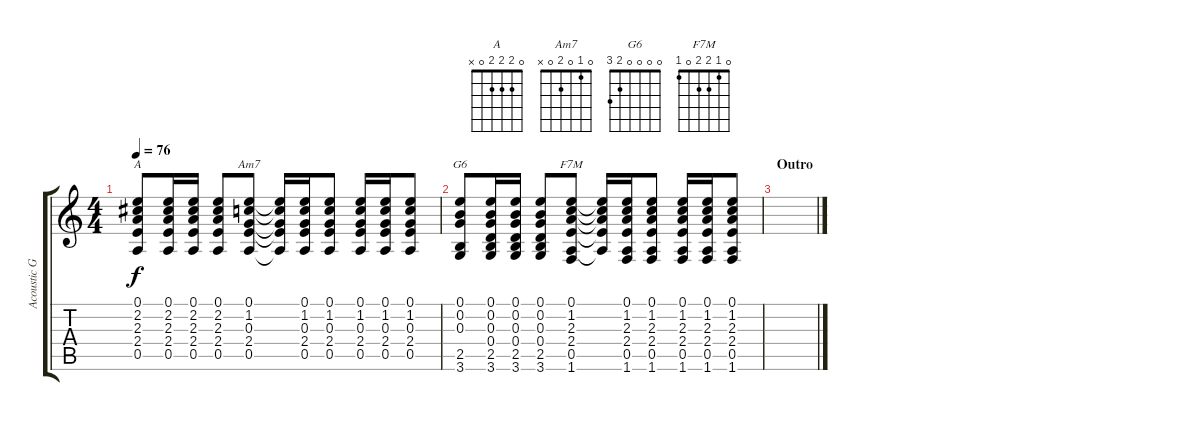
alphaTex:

\track ("Acoustic Guitar" "Acoustic G") {instrument acousticguitarsteel}
\staff {score tabs}
\tuning (E4 B3 G3 D3 A2 E2) {hide}
\chord ("A" 0 2 2 2 0 x)
\chord ("Am7" 0 1 0 2 0 x)
\chord ("G6" 0 0 0 0 2 3)
\chord ("F7M" 0 1 2 2 0 1)
\ts (4 4)
\tempo 76
\clef g2
\ks c
(0.1 2.2 2.3 2.4 0.5).8{ch "A" dy f} (0.1 2.2 2.3 2.4 0.5).16 (0.1 2.2 2.3 2.4 0.5).16 (0.1 2.2 2.3 2.4 0.5).8 (0.1 1.2 0.3 2.4 0.5).8{ch "Am7"} (0.1{t} 1.2{t} 0.3{t} 2.4{t} 0.5{t}).16 (0.1 1.2 0.3 2.4 0.5).16 (0.1 1.2 0.3 2.4 0.5).8 (0.1 1.2 0.3 2.4 0.5).16 (0.1 1.2 0.3 2.4 0.5).16 (0.1 1.2 0.3 2.4 0.5).8 |
(0.1 0.2 0.3 2.5 3.6).8{ch "G6"} (0.1 0.2 0.3 0.4 2.5 3.6).16 (0.1 0.2 0.3 0.4 2.5 3.6).16 (0.1 0.2 0.3 0.4 2.5 3.6).8 (0.1 1.2 2.3 2.4 0.5 1.6).8{ch "F7M"} (0.1{t} 1.2{t} 2.3{t} 2.4{t} 0.5{t}).16 (0.1 1.2 2.3 2.4 0.5 1.6).16 (0.1 1.2 2.3 2.4 0.5 1.6).8 (0.1 1.2 2.3 2.4 0.5 1.6).16 (0.1 1.2 2.3 2.4 0.5 1.6).16 (0.1 1.2 2.3 2.4 0.5 1.6).8 |
\section ("" "Outro")
